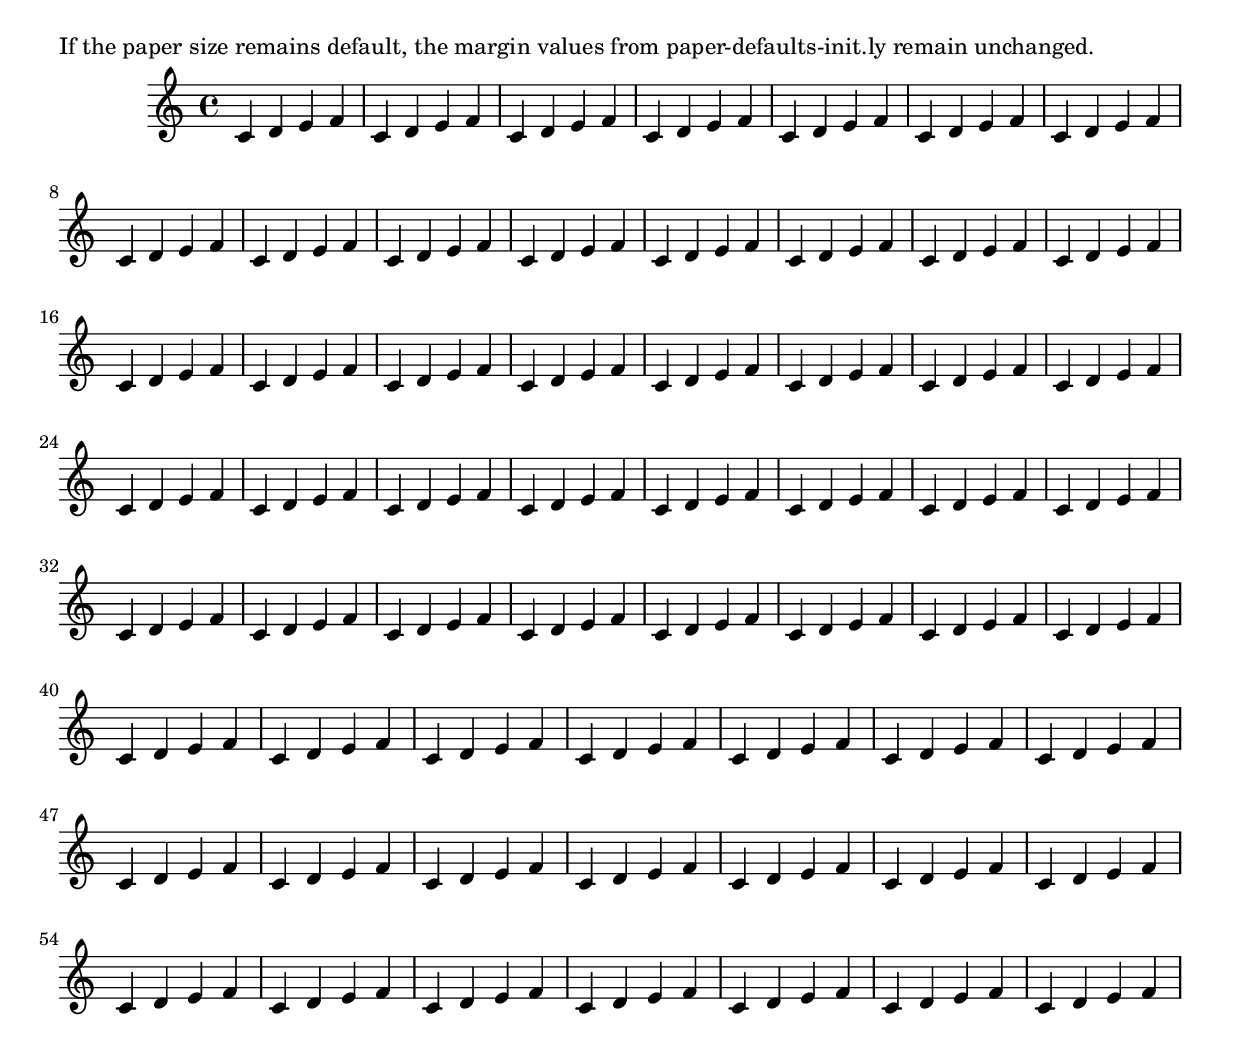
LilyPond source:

\version "2.13.7"

\header {
  texidoc = "Default margin values are accessible in paper-defaults-init.ly
and apply to the default paper size returned by (ly:get-option
'paper-size). For other paper sizes, they are scaled linearly.
This also affects head- and foot-separation as well as indents."
}

someNotes = \repeat unfold 30 { c4 d e f }

\paper {
  #(set-paper-size (ly:get-option 'paper-size))
}

\book {
  \markup { If the paper size remains default, the margin values from
            paper-defaults-init.ly remain unchanged. }
  \score {
    \relative c' {
      \someNotes
      \someNotes
    }
  }
}
